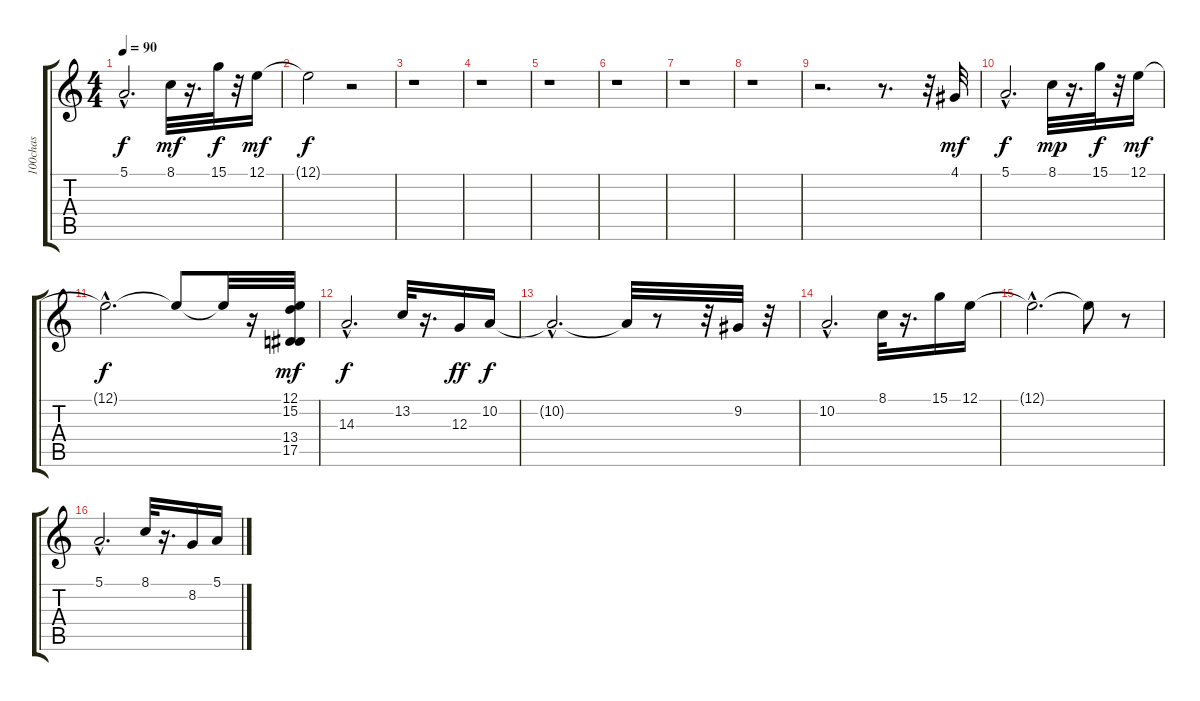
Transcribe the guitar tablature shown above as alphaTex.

\track ("100chas" "100chas") {instrument percussiveorgan}
\staff {score tabs}
\tuning (E4 B3 G3 D3 A2 E2) {hide}
\ts (4 4)
\tempo 90
\clef g2
\ks c
5.1{hac}.2{d dy f} 8.1.32{dy mf} r.16{d} 15.1.32{dy f} r.32 12.1.16{dy mf} |
12.1{t}.2{dy f} r.2 |
r.1 |
r.1 |
r.1 |
r.1 |
r.1 |
r.1 |
r.2{d} r.8{d} r.32 4.1.32{dy mf} |
5.1{hac}.2{d dy f} 8.1.32{dy mp} r.16{d} 15.1.32{dy f} r.32 12.1.16{dy mf} |
12.1{hac t}.2{d dy f} 12.1{t}.8 12.1{t}.32 r.16 (12.1 15.2 13.4 17.5).32{dy mf} |
14.3{hac}.2{d dy f} 13.2.32 r.16{d} 12.3.16{dy ff} 10.2.16{dy f} |
10.2{hac t}.2{d} 10.2{t}.32 r.8 r.32 9.2.32 r.32 |
10.2{hac}.2{d} 8.1.32 r.16{d} 15.1.16 12.1.16 |
12.1{hac t}.2{d} 12.1{t}.8 r.8 |
5.1{hac}.2{d} 8.1.32 r.16{d} 8.2.16 5.1.16
